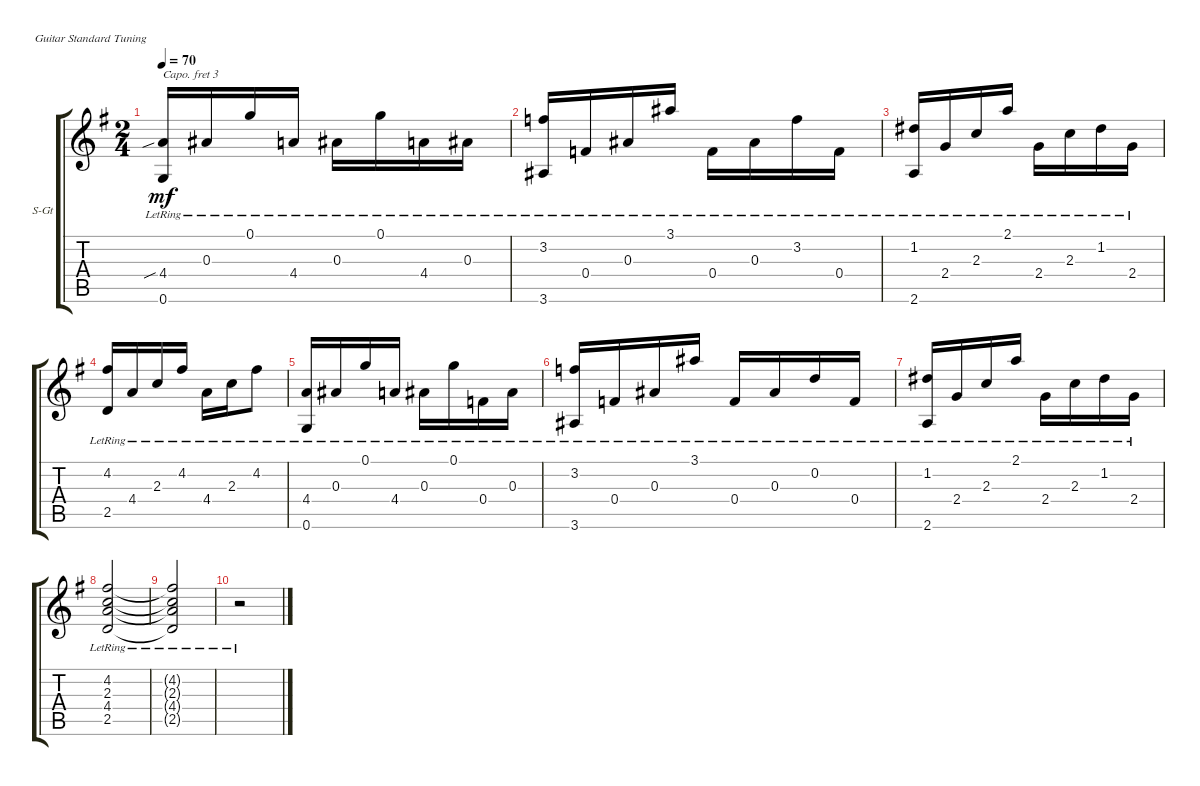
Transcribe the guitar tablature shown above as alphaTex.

\defaultSystemsLayout 4
\bracketExtendMode groupsimilarinstruments
\firstSystemTrackNameOrientation horizontal
\otherSystemsTrackNameOrientation horizontal
\track ("Steel Guitar" "S-Gt") {instrument acousticguitarsteel}
\staff {score tabs}
\capo 3
\tuning (E4 B3 G3 D3 A2 E2)
\ts (2 4)
\tempo 70
\clef g2
\ks eminor
(0.6{lr} 4.4{sib lr}).16{dy mf} 0.3{lr}.16 0.1{lr}.16 4.4{lr}.16 0.3{lr}.16 0.1{lr}.16 4.4{lr}.16 0.3{lr}.16 |
(3.6{lr} 3.2{lr}).16 0.4{lr}.16 0.3{lr}.16 3.1{lr}.16 0.4{lr}.16 0.3{lr}.16 3.2{lr}.16 0.4{lr}.16 |
(2.6{lr} 1.2{lr}).16 2.4{lr}.16 2.3{lr}.16 2.1{lr}.16 2.4{lr}.16 2.3{lr}.16 1.2{lr}.16 2.4{lr}.16 |
(2.5{lr} 4.2{lr}).16 4.4{lr}.16 2.3{lr}.16 4.2{lr}.16 4.4{lr}.16 2.3{lr}.16 4.2{lr}.8 |
(0.6{lr} 4.4{lr}).16 0.3{lr}.16 0.1{lr}.16 4.4{lr}.16 0.3{lr}.16 0.1{lr}.16 0.4{lr}.16 0.3{lr}.16 |
(3.6{lr} 3.2{lr}).16 0.4{lr}.16 0.3{lr}.16 3.1{lr}.16 0.4{lr}.16 0.3{lr}.16 0.2{lr}.16 0.4{lr}.16 |
(2.6{lr} 1.2{lr}).16 2.4{lr}.16 2.3{lr}.16 2.1{lr}.16 2.4{lr}.16 2.3{lr}.16 1.2{lr}.16 2.4{lr}.16 |
(2.5{lr} 4.2{lr} 4.4{lr} 2.3{lr}).2 |
(2.5{lr t} 4.2{lr t} 4.4{lr t} 2.3{lr t}).2 |
r.2
